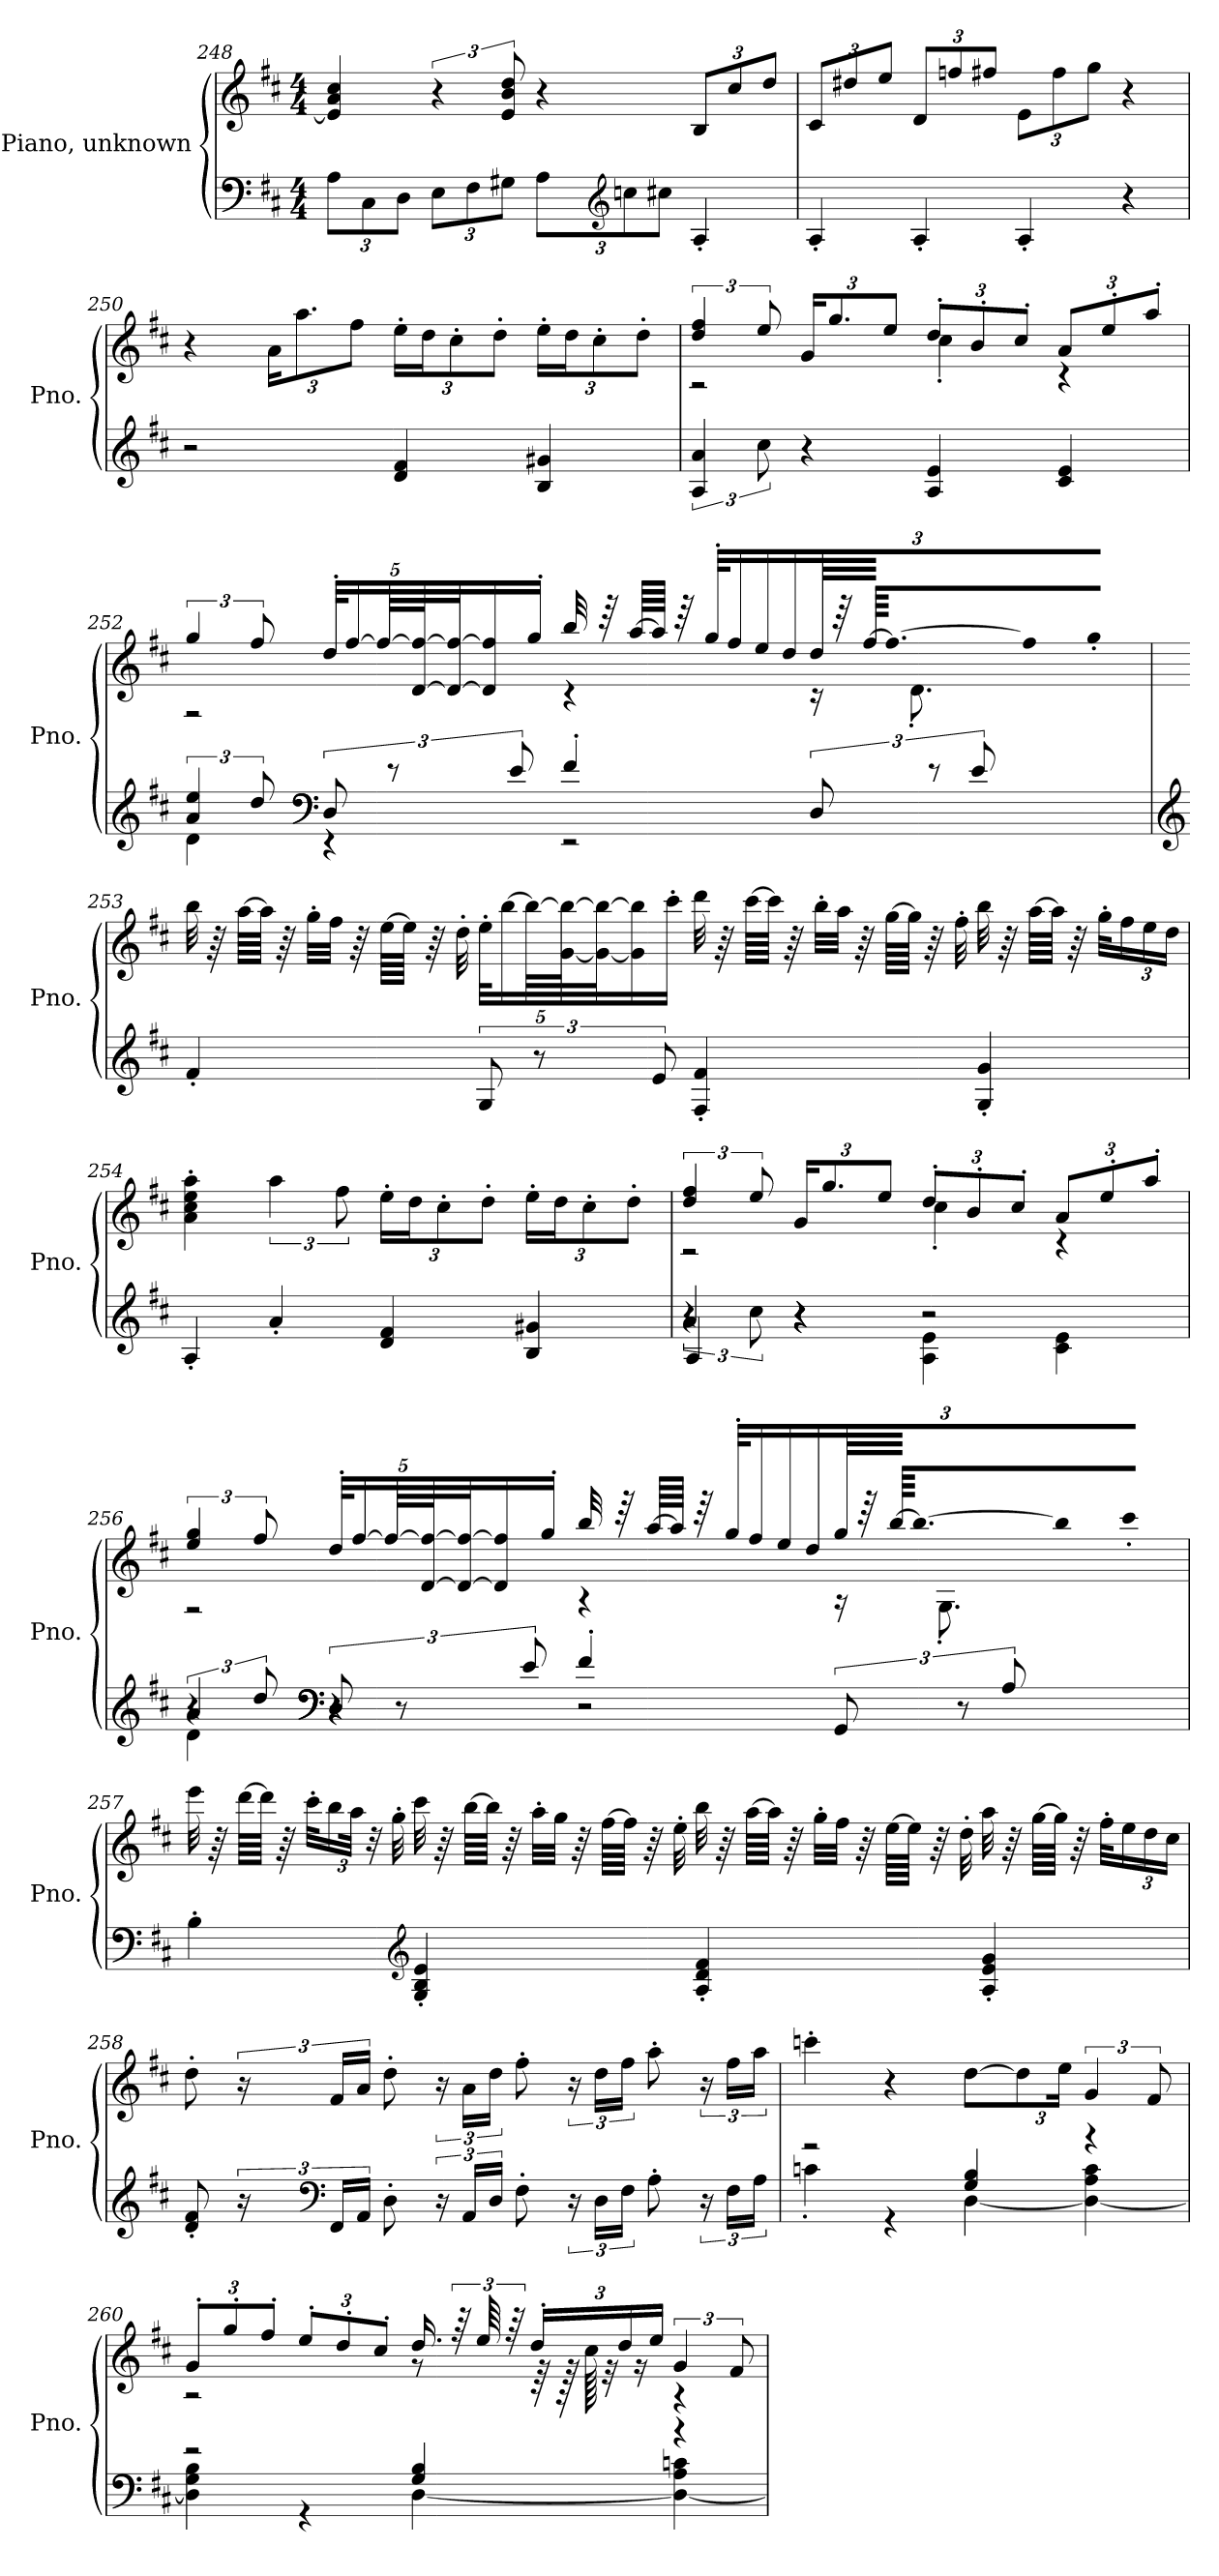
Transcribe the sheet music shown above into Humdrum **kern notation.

**kern	**kern
*part1	*part1
*staff2	*staff1
*I"Piano, unknown	*
*I'Pno.	*
!!LO:LB:g=z
*clefF4	*clefG2
*k[f#c#]	*k[f#c#]
*M4/4	*M4/4
*Xbrackettup	*
=248	=248
12A\L	4e/] 4a/ 4cc#/
12C#\	.
12D\J	.
12E\L	6r
12F#\	.
12G#X\J	12e/ 12b/ 12dd/
12A\L	4r
*clefG2	*
12ccn\	.
12cc#X\J	.
*	*Xbrackettup
4A'/	12B/L
.	12cc#/
.	12dd/J
=249	=249
4A'/	12c#/L
.	12dd#X/
.	12ee/J
4A'/	12d/L
.	12ffn/
.	12ff#X/J
4A'/	12e\L
.	12ff#\
.	12gg\J
4r	4r
=250	=250
2r	4r
.	24a\KL
.	12.aa\
.	12ff#\J
4d/ 4f#/	24ee'\LL
.	24dd\J
.	12cc#'\
.	12dd'\J
4B/ 4g#X/	24ee'\LL
.	24dd\J
.	12cc#'\
.	12dd'\J
!!LO:PB:g=z
=251	=251
*brackettup	*brackettup
*	*^
6A/ 6a/	6dd/ 6ff#/	2r
12cc#\	12ee/	.
*	*Xbrackettup	*
4r	24g/KL	.
.	12.gg/	.
.	12ee/J	.
4A/ 4e/	12dd'/L	4cc#'\
.	12b'/	.
.	12cc#'/J	.
4c#/ 4e/	12a/L	4r
.	12ee'/	.
.	12aa'/J	.
=252	=252	=252
*^	*	*
*	*	*brackettup	*
6a/ 6ee/	4d\	6gg/	2r
12dd/	.	12ff#/	.
*clefF4	*	*	*
*	*	*Xbrackettup	*
12D/	4r	40dd'/KLL	.
.	.	[20ff#/	.
.	.	80ff#/LL_	.
12r	.	.	.
.	.	[80d/ 80ff#/_J	.
.	.	40d/_ 40ff#/_J	.
.	.	16d/] 16ff#/]	.
12e/	.	.	.
.	.	16gg'/JJ	.
4f#'/	2r	32bb/	4r
.	.	64r	.
.	.	[64aa/LLLL	.
.	.	64aa/JJJJ]	.
.	.	64r	.
.	.	32gg'/KLL	.
.	.	24ff#/	.
.	.	24ee/	.
.	.	24dd/	.
*	*	*brackettup	*
12D/	.	96dd/JJkk	16r
.	.	96r	.
.	.	[96ff#/KKLL	.
.	.	16.ff#/_	.
.	.	.	8.d'\
12r	.	.	.
.	.	16ff#/]	.
12e/	.	.	.
.	.	16gg'/JJ	.
*v	*v	*	*
*	*v	*v
!!LO:LB:g=z
=253	=253
*clefG2	*
4f#'/	32bb\
.	64r
.	[64aa\LLLL
.	64aa\JJJJ]
.	64r
.	32gg'\LLL
.	32ff#\JJJ
.	64r
.	[64ee\LLLL
.	64ee\JJJJ]
.	64r
.	32dd'\
*	*Xbrackettup
12G/	40ee'\KLL
.	[20bb\
.	80bb\LL_
12r	.
.	[80g\ 80bb\_J
.	40g\_ 40bb\_J
.	16g\] 16bb\]
12e/	.
.	16ccc#'\JJ
4F#/' 4f#/'	32ddd\
.	64r
.	[64ccc#\LLLL
.	64ccc#\JJJJ]
.	64r
.	32bb'\LLL
.	32aa\JJJ
.	64r
.	[64gg\LLLL
.	64gg\JJJJ]
.	64r
.	32ff#'\
4G/' 4g/'	32bb\
.	64r
.	[64aa\LLLL
.	64aa\JJJJ]
.	64r
.	32gg'\KLL
.	24ff#\
.	24ee\
.	24dd\JJ
!!LO:LB:g=z
=254	=254
4A'/	4a\' 4cc#\' 4ee\' 4aa\'
*	*brackettup
4a'/	6aa\
.	12ff#\
*	*Xbrackettup
4d/ 4f#/	24ee'\LL
.	24dd\J
.	12cc#'\
.	12dd'\J
4B/ 4g#X/	24ee'\LL
.	24dd\J
.	12cc#'\
.	12dd'\J
=255	=255
*^	*
*	*^	*
*	*	*	*brackettup
*	*	*	*^
4a/	6r	4A/	6dd/ 6ff#/	2r
.	12cc#\	.	12ee/	.
*	*	*	*Xbrackettup	*
4r	4r	4r	24g/KL	.
.	.	.	12.gg/	.
.	.	.	12ee/J	.
2r	4A\ 4e\	2r	12dd'/L	4cc#'\
.	.	.	12b'/	.
.	.	.	12cc#'/J	.
.	4c#\ 4e\	.	12a/L	4r
.	.	.	12ee'/	.
.	.	.	12aa'/J	.
!!LO:LB:g=z	!!
=256	=256	=256	=256	=256
*	*	*	*brackettup	*
4a/	4d\	6r	6ee/ 6gg/	2r
.	.	12dd/	12ff#/	.
*clefF4	*	*	*	*
*	*	*	*Xbrackettup	*
4r	4r	12D/	40dd'/KLL	.
.	.	.	[20ff#/	.
.	.	.	80ff#/LL_	.
.	.	12r	.	.
.	.	.	[80d/ 80ff#/_J	.
.	.	.	40d/_ 40ff#/_J	.
.	.	.	16d/] 16ff#/]	.
.	.	12e/	.	.
.	.	.	16gg'/JJ	.
2r	2r	4f#'/	32bb/	4r
.	.	.	64r	.
.	.	.	[64aa/LLLL	.
.	.	.	64aa/JJJJ]	.
.	.	.	64r	.
.	.	.	32gg'/KLL	.
.	.	.	24ff#/	.
.	.	.	24ee/	.
.	.	.	24dd/	.
*	*	*	*brackettup	*
.	.	12GG/	96gg/JJkk	16r
.	.	.	96r	.
.	.	.	[96bb/KKLL	.
.	.	.	16.bb/_	.
.	.	.	.	8.G'\
.	.	12r	.	.
.	.	.	16bb/]	.
.	.	12A/	.	.
.	.	.	16ccc#'/JJ	.
*v	*v	*v	*	*
*	*v	*v
!!LO:LB:g=z
=257	=257
4B'\	32eee\
.	64r
.	[64ddd\LLLL
.	64ddd\JJJJ]
.	64r
.	32ccc#'\KLL
*	*Xbrackettup
.	24bb\
.	48aa\JJk
.	32r
.	32gg'\
*clefG2	*
4G/' 4B/' 4e/'	32ccc#\
.	64r
.	[64bb\LLLL
.	64bb\JJJJ]
.	64r
.	32aa'\LLL
.	32gg\JJJ
.	64r
.	[64ff#\LLLL
.	64ff#\JJJJ]
.	64r
.	32ee'\
4A/' 4d/' 4f#/'	32bb\
.	64r
.	[64aa\LLLL
.	64aa\JJJJ]
.	64r
.	32gg'\LLL
.	32ff#\JJJ
.	64r
.	[64ee\LLLL
.	64ee\JJJJ]
.	64r
.	32dd'\
4A/' 4e/' 4g/'	32aa\
.	64r
.	[64gg\LLLL
.	64gg\JJJJ]
.	64r
.	32ff#'\KLL
.	24ee\
.	24dd\
.	24cc#\JJ
!!LO:LB:g=z
=258	=258
8d/' 8f#/'	8dd'\
*	*brackettup
24r	24r
*clefF4	*
24FF#/LL	24f#/LL
24AA/JJ	24a/JJ
8D'\	8dd'\
24r	24r
24AA/LL	24a\LL
24D/JJ	24dd\JJ
8F#'\	8ff#'\
24r	24r
24D\LL	24dd\LL
24F#\JJ	24ff#\JJ
8A'\	8aa'\
24r	24r
24F#\LL	24ff#\LL
24A\JJ	24aa\JJ
=259	=259
*^	*
2r	4cn'\	4cccn'\
.	4r	4r
4G/ 4B/	[4D\	[8dd\L
*	*	*Xbrackettup
.	.	12dd\]
.	.	24ee\Jk
*	*	*brackettup
4r	4D\_ 4A\ 4c\	6g/
.	.	12f#/
!!LO:PB:g=z
=260	=260	=260
*	*	*Xbrackettup
*	*	*^
2r	4D\] 4G\ 4B\	12g'/L	2r
.	.	12gg'/	.
.	.	12ff#'/J	.
.	4r	12ee'/L	.
.	.	12dd'/	.
.	.	12cc#'/J	.
4G/ 4B/	[4D\	16.dd/	8r
*	*	*brackettup	*
.	.	96r	.
.	.	96ee/	.
.	.	96r	.
*	*	*Xbrackettup	*
.	.	24dd'/LL	64r
.	.	.	128r
.	.	.	128cc#\
.	.	.	32r
.	.	24dd/	.
.	.	.	16r
.	.	24ee/JJ	.
*	*	*brackettup	*
4r	4D\_ 4A\ 4cn\	6g/	4r
.	.	12f#/	.
*v	*v	*	*
*	*v	*v
=	=
*-	*-
